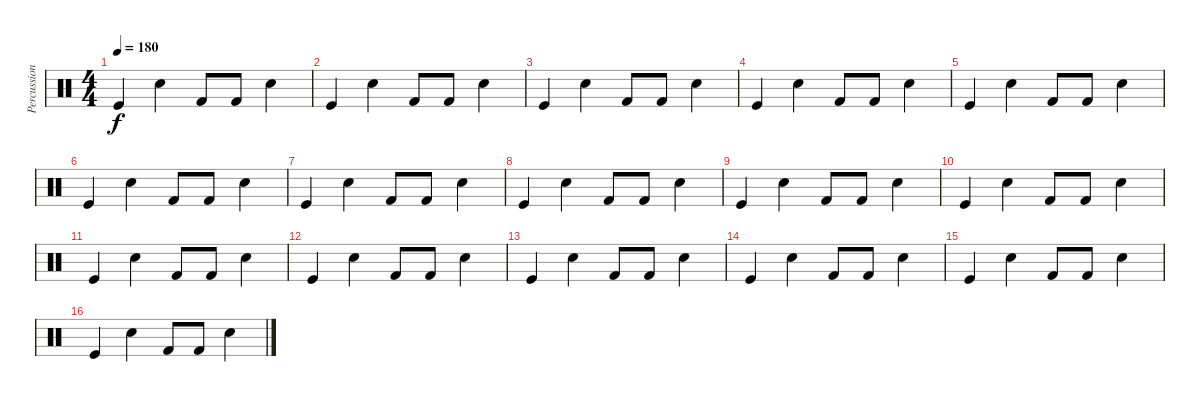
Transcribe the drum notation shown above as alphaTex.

\track ("Percussions" "Percussion") {instrument percussion}
\staff {score}
\articulation defaults
\ts (4 4)
\tempo 180
\clef neutral
\ks c "Kick (hit)".4{dy f} "Snare (hit) 2".4 "Kick (hit) 2".8 "Kick (hit) 2".8 "Snare (hit) 2".4
|
"Kick (hit)".4 "Snare (hit) 2".4 "Kick (hit) 2".8 "Kick (hit) 2".8 "Snare (hit) 2".4 |
"Kick (hit)".4 "Snare (hit) 2".4 "Kick (hit) 2".8 "Kick (hit) 2".8 "Snare (hit) 2".4 |
"Kick (hit)".4 "Snare (hit) 2".4 "Kick (hit) 2".8 "Kick (hit) 2".8 "Snare (hit) 2".4 |
"Kick (hit)".4 "Snare (hit) 2".4 "Kick (hit) 2".8 "Kick (hit) 2".8 "Snare (hit) 2".4 |
"Kick (hit)".4 "Snare (hit) 2".4 "Kick (hit) 2".8 "Kick (hit) 2".8 "Snare (hit) 2".4 |
"Kick (hit)".4 "Snare (hit) 2".4 "Kick (hit) 2".8 "Kick (hit) 2".8 "Snare (hit) 2".4 |
"Kick (hit)".4 "Snare (hit) 2".4 "Kick (hit) 2".8 "Kick (hit) 2".8 "Snare (hit) 2".4 |
"Kick (hit)".4 "Snare (hit) 2".4 "Kick (hit) 2".8 "Kick (hit) 2".8 "Snare (hit) 2".4 |
"Kick (hit)".4 "Snare (hit) 2".4 "Kick (hit) 2".8 "Kick (hit) 2".8 "Snare (hit) 2".4 |
"Kick (hit)".4 "Snare (hit) 2".4 "Kick (hit) 2".8 "Kick (hit) 2".8 "Snare (hit) 2".4 |
"Kick (hit)".4 "Snare (hit) 2".4 "Kick (hit) 2".8 "Kick (hit) 2".8 "Snare (hit) 2".4 |
"Kick (hit)".4 "Snare (hit) 2".4 "Kick (hit) 2".8 "Kick (hit) 2".8 "Snare (hit) 2".4 |
"Kick (hit)".4 "Snare (hit) 2".4 "Kick (hit) 2".8 "Kick (hit) 2".8 "Snare (hit) 2".4 |
"Kick (hit)".4 "Snare (hit) 2".4 "Kick (hit) 2".8 "Kick (hit) 2".8 "Snare (hit) 2".4 |
"Kick (hit)".4 "Snare (hit) 2".4 "Kick (hit) 2".8 "Kick (hit) 2".8 "Snare (hit) 2".4
